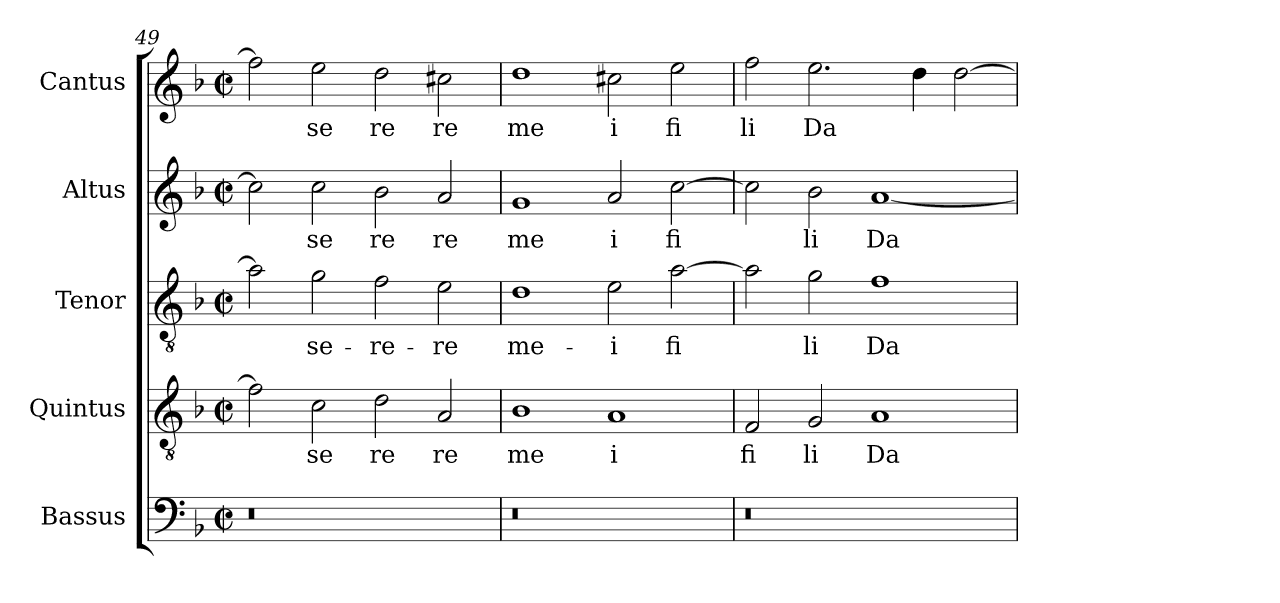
**kern	**kern	**text	**kern	**text	**kern	**text	**kern	**text
*part5	*part4	*part4	*part3	*part3	*part2	*part2	*part1	*part1
*staff5	*staff4	*staff4	*staff3	*staff3	*staff2	*staff2	*staff1	*staff1
*I"Bassus	*I"Quintus	*	*I"Tenor	*	*I"Altus	*	*I"Cantus	*
*clefF4	*clefGv2	*	*clefGv2	*	*clefG2	*	*clefG2	*
*k[b-]	*k[b-]	*	*k[b-]	*	*k[b-]	*	*k[b-]	*
*F:	*F:	*	*F:	*	*F:	*	*F:	*
*M2/2	*M2/2	*	*M2/2	*	*M2/2	*	*M2/2	*
*met(c|)	*met(c|)	*	*met(c|)	*	*met(c|)	*	*met(c|)	*
=49	=49	=49	=49	=49	=49	=49	=49	=49
!	!	!LO:LY:b:cj	!	!LO:LY:b:cj	!	!LO:LY:b:cj	!	!LO:LY:b:cj
0r	2f\]	.	2a\]	--	2cc\]	.	2ff\]	.
!	!	!LO:LY:b:cj	!	!LO:LY:b:cj	!	!LO:LY:b:cj	!	!LO:LY:b:cj
.	2c\	se	2g\	-se-	2cc\	se	2ee\	se
!	!	!LO:LY:b:cj	!	!LO:LY:b:cj	!	!LO:LY:b:cj	!	!LO:LY:b:cj
.	2d\	re	2f\	-re-	2b-\	re	2dd\	re
!	!	!LO:LY:b:cj	!	!LO:LY:b:cj	!	!LO:LY:b:cj	!	!LO:LY:b:cj
.	2A/	re	2e\	-re	2a/	re	2cc#X\	re
=50	=50	=50	=50	=50	=50	=50	=50	=50
!	!	!LO:LY:b:cj	!	!LO:LY:b:cj	!	!LO:LY:b:cj	!	!LO:LY:b:cj
0r	1B-	me	1d	me-	1g	me	1dd	me
!	!	!LO:LY:b:cj	!	!LO:LY:b:cj	!	!LO:LY:b:cj	!	!LO:LY:b:cj
.	1A	i	2e\	-i	2a/	i	2cc#X\	i
!	!	!	!	!LO:LY:b:cj	!	!LO:LY:b:cj	!	!LO:LY:b:cj
.	.	.	[>2a\	fi-	[>2cc\	fi	2ee\	fi
=51	=51	=51	=51	=51	=51	=51	=51	=51
!	!	!LO:LY:b:cj	!	!LO:LY:b:cj	!	!LO:LY:b:cj	!	!LO:LY:b:cj
0r	2F/	fi	2a\]	--	2cc\]	.	2ff\	li
!	!	!LO:LY:b:cj	!	!LO:LY:b:cj	!	!LO:LY:b:cj	!	!LO:LY:b:cj
.	2G/	li	2g\	-li	2b-\	li	2.ee\	Da
!	!	!LO:LY:b:cj	!	!LO:LY:b:cj	!	!LO:LY:b:cj	!	!
.	1A	Da	1f	Da-	[<1a	Da	.	.
!	!	!	!	!	!	!	!	!LO:LY:b:cj
.	.	.	.	.	.	.	4dd\	.
!	!	!	!	!	!	!	!	!LO:LY:b:cj
.	.	.	.	.	.	.	[>2dd\	.
=	=	=	=	=	=	=	=	=
*-	*-	*-	*-	*-	*-	*-	*-	*-
